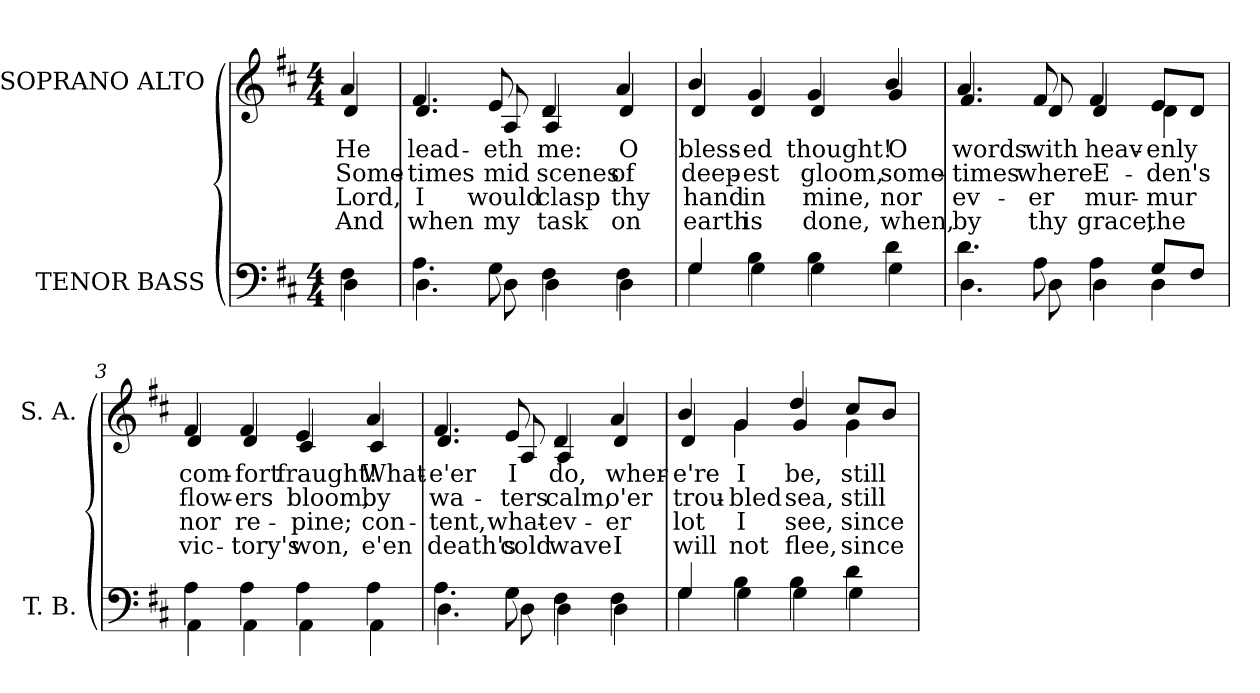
**kern	**kern	**text	**text	**text	**text
*part2	*part1	*part1	*part1	*part1	*part1
*staff2	*staff1	*staff1	*staff1	*staff1	*staff1
*I"TENOR BASS	*I"SOPRANO ALTO	*	*	*	*
*I'T. B.	*I'S. A.	*	*	*	*
!!LO:PB:g=z
*clefF4	*clefG2	*	*	*	*
*k[f#c#]	*k[f#c#]	*	*	*	*
*D:	*D:	*	*	*	*
*M4/4	*M4/4	*	*	*	*
=	=	=	=	=	=
*^	*	*	*	*	*
!	!	!LO:TX:b:cj:t=1	!	!	!	!
!	!	!LO:TX:b:cj:t=2	!	!	!	!
!	!	!LO:TX:b:cj:t=3	!	!	!	!
!	!	!LO:TX:b:cj:t=4	!	!	!	!
!	!	!	!LO:LY:b:color=#000000	!LO:LY:b:color=#000000	!LO:LY:b:color=#000000	!LO:LY:b:color=#000000
*	*	*^	*	*	*	*
4F#i\	4Di\	4ai/	4di/	He	Some-	Lord,	And
=	=	=	=	=	=	=	=
!	!	!	!	!LO:LY:b:color=#000000	!LO:LY:b:color=#000000	!LO:LY:b:color=#000000	!LO:LY:b:color=#000000
4.Ai\	4.Di\	4.f#i/	4.di/	lead-	-times	I	when
!	!	!	!	!LO:LY:b:color=#000000	!LO:LY:b:color=#000000	!LO:LY:b:color=#000000	!LO:LY:b:color=#000000
8Gi\	8Di\	8ei/	8Ai/	-eth	mid	would	my
!	!	!	!	!LO:LY:b:color=#000000	!LO:LY:b:color=#000000	!LO:LY:b:color=#000000	!LO:LY:b:color=#000000
4F#i\	4Di\	4di/	4Ai/	me:	scenes	clasp	task
!	!	!	!	!LO:LY:b:color=#000000	!LO:LY:b:color=#000000	!LO:LY:b:color=#000000	!LO:LY:b:color=#000000
4F#i\	4Di\	4ai/	4di/	O	of	thy	on
=1	=1	=1	=1	=1	=1	=1	=1
!	!	!	!	!LO:LY:b:color=#000000	!LO:LY:b:color=#000000	!LO:LY:b:color=#000000	!LO:LY:b:color=#000000
4Gi/	4Gi\	4bi/	4di/	bless-	deep-	hand	earth
!	!	!	!	!LO:LY:b:color=#000000	!LO:LY:b:color=#000000	!LO:LY:b:color=#000000	!LO:LY:b:color=#000000
4Bi\	4Gi\	4gi/	4di/	-ed	-est	in	is
!	!	!	!	!LO:LY:b:color=#000000	!LO:LY:b:color=#000000	!LO:LY:b:color=#000000	!LO:LY:b:color=#000000
4Bi\	4Gi\	4gi/	4di/	thought!	gloom,	mine,	done,
!	!	!	!	!LO:LY:b:color=#000000	!LO:LY:b:color=#000000	!LO:LY:b:color=#000000	!LO:LY:b:color=#000000
4di\	4Gi\	4bi/	4gi/	O	some-	nor	when,
!!LO:LB:g=z	!!
=2	=2	=2	=2	=2	=2	=2	=2
!	!	!	!	!LO:LY:b:color=#000000	!LO:LY:b:color=#000000	!LO:LY:b:color=#000000	!LO:LY:b:color=#000000
4.di\	4.Di\	4.ai/	4.f#i/	words	-times	ev-	by
!	!	!	!	!LO:LY:b:color=#000000	!LO:LY:b:color=#000000	!LO:LY:b:color=#000000	!LO:LY:b:color=#000000
8Ai\	8Di\	8f#i/	8di/	with	where	-er	thy
!	!	!	!	!LO:LY:b:color=#000000	!LO:LY:b:color=#000000	!LO:LY:b:color=#000000	!LO:LY:b:color=#000000
4Ai\	4Di\	4f#i/	4di/	heav-	E-	mur-	grace,
!	!	!	!	!LO:LY:b:color=#000000	!LO:LY:b:color=#000000	!LO:LY:b:color=#000000	!LO:LY:b:color=#000000
8Gi/L	4Di\	8ei/L	4di\	-enly	-den's	-mur	the
8F#i/J	.	8di/J	.	.	.	.	.
=3	=3	=3	=3	=3	=3	=3	=3
!	!	!	!	!LO:LY:b:color=#000000	!LO:LY:b:color=#000000	!LO:LY:b:color=#000000	!LO:LY:b:color=#000000
4Ai\	4AAi\	4f#i/	4di/	com-	flow-	nor	vic-
!	!	!	!	!LO:LY:b:color=#000000	!LO:LY:b:color=#000000	!LO:LY:b:color=#000000	!LO:LY:b:color=#000000
4Ai\	4AAi\	4f#i/	4di/	-fort	-ers	re-	-tory's
!	!	!	!	!LO:LY:b:color=#000000	!LO:LY:b:color=#000000	!LO:LY:b:color=#000000	!LO:LY:b:color=#000000
4Ai\	4AAi\	4ei/	4c#i/	fraught!	bloom,	-pine;	won,
!	!	!	!	!LO:LY:b:color=#000000	!LO:LY:b:color=#000000	!LO:LY:b:color=#000000	!LO:LY:b:color=#000000
4Ai\	4AAi\	4ai/	4c#i/	What-	by	con-	e'en
=4	=4	=4	=4	=4	=4	=4	=4
!	!	!	!	!LO:LY:b:color=#000000	!LO:LY:b:color=#000000	!LO:LY:b:color=#000000	!LO:LY:b:color=#000000
4.Ai\	4.Di\	4.f#i/	4.di/	-e'er	wa-	-tent,	death's
!	!	!	!	!LO:LY:b:color=#000000	!LO:LY:b:color=#000000	!LO:LY:b:color=#000000	!LO:LY:b:color=#000000
8Gi\	8Di\	8ei/	8Ai/	I	-ters	what-	cold
!	!	!	!	!LO:LY:b:color=#000000	!LO:LY:b:color=#000000	!LO:LY:b:color=#000000	!LO:LY:b:color=#000000
4F#i\	4Di\	4di/	4Ai/	do,	calm,	-ev-	wave
!	!	!	!	!LO:LY:b:color=#000000	!LO:LY:b:color=#000000	!LO:LY:b:color=#000000	!LO:LY:b:color=#000000
4F#i\	4Di\	4ai/	4di/	wher-	o'er	-er	I
!!LO:LB:g=z	!!
=5	=5	=5	=5	=5	=5	=5	=5
!	!	!	!	!LO:LY:b:color=#000000	!LO:LY:b:color=#000000	!LO:LY:b:color=#000000	!LO:LY:b:color=#000000
4Gi/	4Gi\	4bi/	4di/	-e're	trou-	lot	will
!	!	!	!	!LO:LY:b:color=#000000	!LO:LY:b:color=#000000	!LO:LY:b:color=#000000	!LO:LY:b:color=#000000
4Bi\	4Gi\	4gi/	4gi\	I	-bled	I	not
!	!	!	!	!LO:LY:b:color=#000000	!LO:LY:b:color=#000000	!LO:LY:b:color=#000000	!LO:LY:b:color=#000000
4Bi\	4Gi\	4ddi/	4gi/	be,	sea,	see,	flee,
!	!	!	!	!LO:LY:b:color=#000000	!LO:LY:b:color=#000000	!LO:LY:b:color=#000000	!LO:LY:b:color=#000000
4di\	4Gi\	8cc#i/L	4gi\	still	still	since	since
.	.	8bi/J	.	.	.	.	.
*v	*v	*	*	*	*	*	*
*	*v	*v	*	*	*	*
=	=	=	=	=	=
*-	*-	*-	*-	*-	*-
